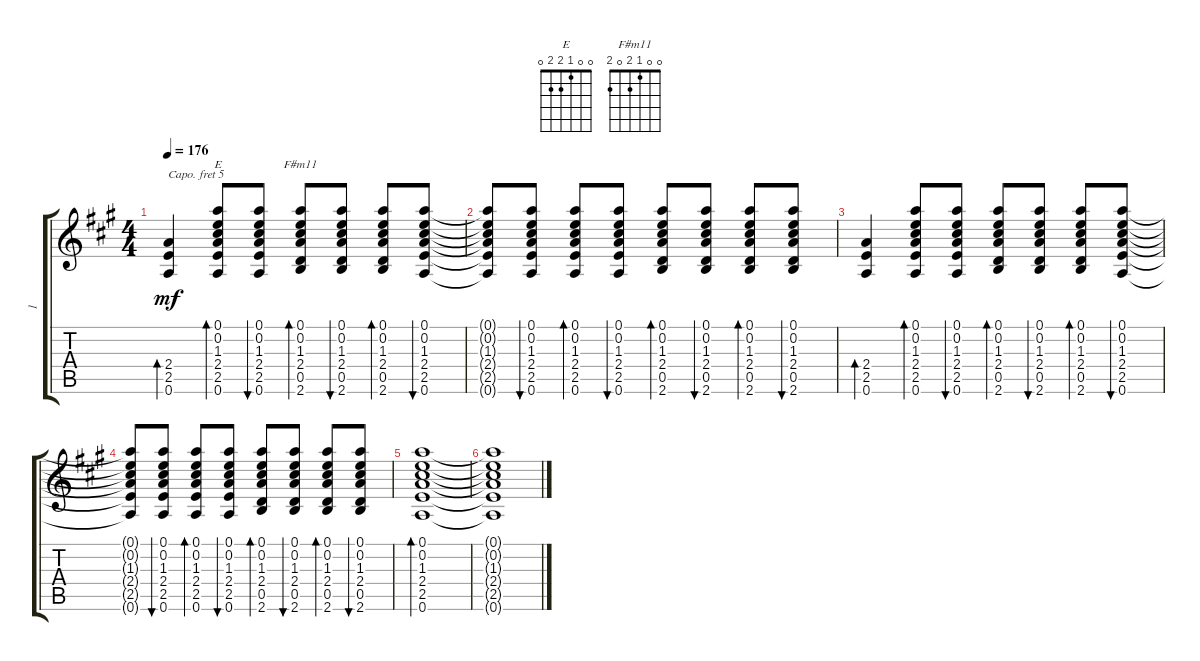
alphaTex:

\track ("1" "1") {instrument acousticguitarsteel}
\staff {score tabs}
\capo 5
\tuning (E4 B3 G3 D3 A2 E2) {hide}
\chord ("E" 0 0 1 2 2 0)
\chord ("F#m11" 0 0 1 2 0 2)
\ts (4 4)
\tempo 176
\clef g2
\ks a
(2.4 2.5 0.6).4{bd 30 dy mf} (0.1 0.2 1.3 2.4 2.5 0.6).8{bd 30 ch "E"} (0.1 0.2 1.3 2.4 2.5 0.6).8{bu 30} (0.1 0.2 1.3 2.4 0.5 2.6).8{bd 30 ch "F#m11"} (0.1 0.2 1.3 2.4 0.5 2.6).8{bu 30} (0.1 0.2 1.3 2.4 0.5 2.6).8{bd 30} (0.1 0.2 1.3 2.4 2.5 0.6).8{bu 30} |
(0.1{t} 0.2{t} 1.3{t} 2.4{t} 2.5{t} 0.6{t}).8 (0.1 0.2 1.3 2.4 2.5 0.6).8{bu 30} (0.1 0.2 1.3 2.4 2.5 0.6).8{bd 30} (0.1 0.2 1.3 2.4 2.5 0.6).8{bu 30} (0.1 0.2 1.3 2.4 0.5 2.6).8{bd 30} (0.1 0.2 1.3 2.4 0.5 2.6).8{bu 30} (0.1 0.2 1.3 2.4 0.5 2.6).8{bd 30} (0.1 0.2 1.3 2.4 0.5 2.6).8{bu 30} |
(2.4 2.5 0.6).4{bd 30} (0.1 0.2 1.3 2.4 2.5 0.6).8{bd 30} (0.1 0.2 1.3 2.4 2.5 0.6).8{bu 30} (0.1 0.2 1.3 2.4 0.5 2.6).8{bd 30} (0.1 0.2 1.3 2.4 0.5 2.6).8{bu 30} (0.1 0.2 1.3 2.4 0.5 2.6).8{bd 30} (0.1 0.2 1.3 2.4 2.5 0.6).8{bu 30} |
(0.1{t} 0.2{t} 1.3{t} 2.4{t} 2.5{t} 0.6{t}).8 (0.1 0.2 1.3 2.4 2.5 0.6).8{bu 30} (0.1 0.2 1.3 2.4 2.5 0.6).8{bd 30} (0.1 0.2 1.3 2.4 2.5 0.6).8{bu 30} (0.1 0.2 1.3 2.4 0.5 2.6).8{bd 30} (0.1 0.2 1.3 2.4 0.5 2.6).8{bu 30} (0.1 0.2 1.3 2.4 0.5 2.6).8{bd 30} (0.1 0.2 1.3 2.4 0.5 2.6).8{bu 30} |
(0.1 0.2 1.3 2.4 2.5 0.6).1{bd 30} |
(0.1{t} 0.2{t} 1.3{t} 2.4{t} 2.5{t} 0.6{t}).1
